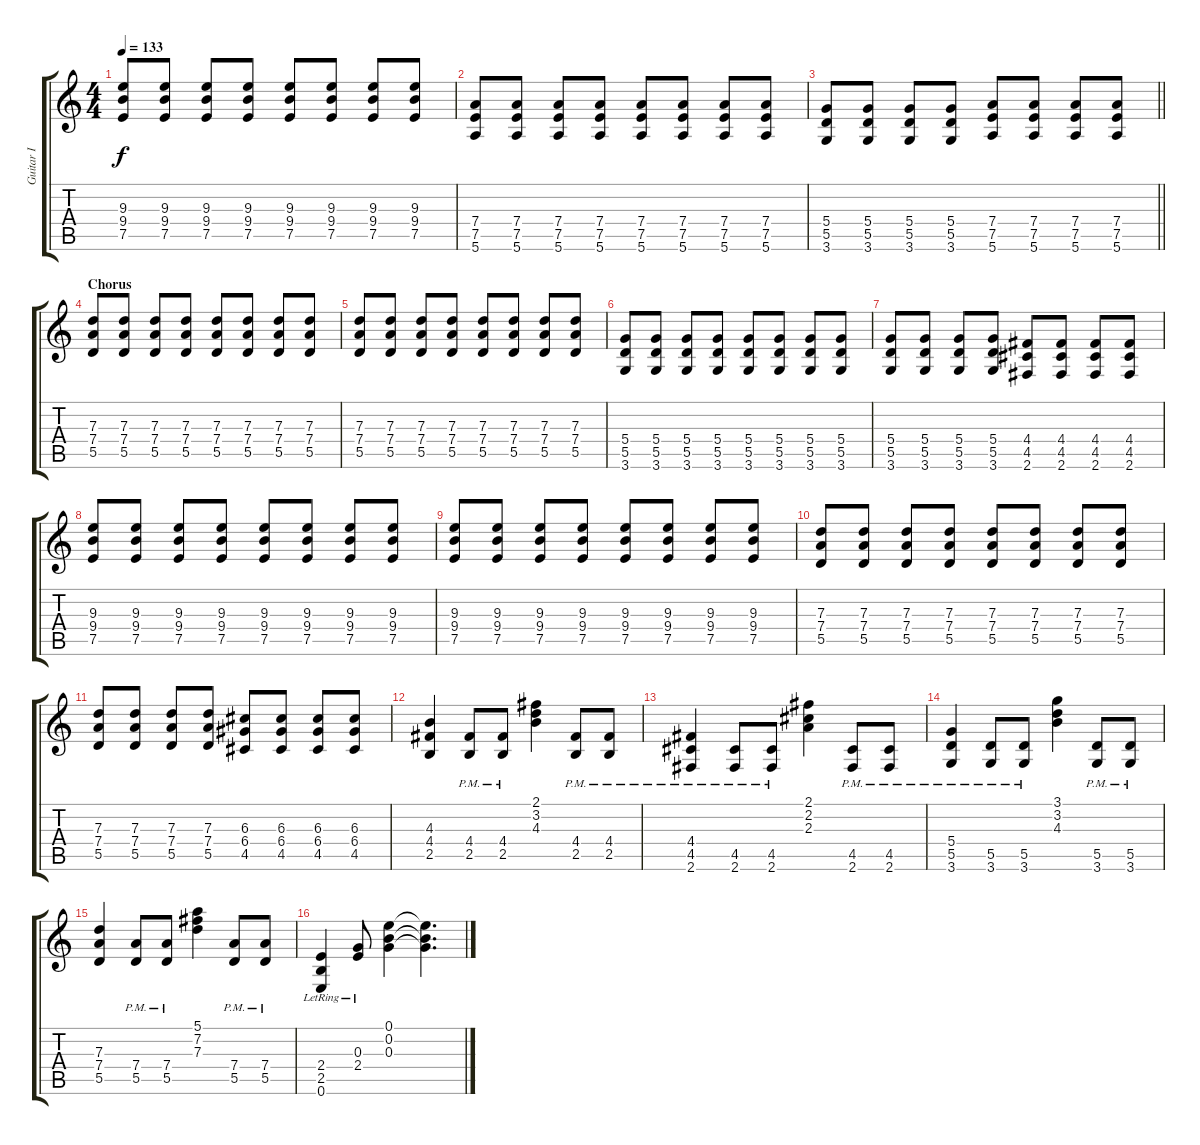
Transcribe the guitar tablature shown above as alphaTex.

\track ("Guitar I" "Guitar I") {instrument overdrivenguitar}
\staff {score tabs}
\tuning (E4 B3 G3 D3 A2 E2) {hide}
\ts (4 4)
\tempo 133
\clef g2
\ks c
(9.3 9.4 7.5).8{dy f} (9.3 9.4 7.5).8 (9.3 9.4 7.5).8 (9.3 9.4 7.5).8 (9.3 9.4 7.5).8 (9.3 9.4 7.5).8 (9.3 9.4 7.5).8 (9.3 9.4 7.5).8 |
(7.4 7.5 5.6).8 (7.4 7.5 5.6).8 (7.4 7.5 5.6).8 (7.4 7.5 5.6).8 (7.4 7.5 5.6).8 (7.4 7.5 5.6).8 (7.4 7.5 5.6).8 (7.4 7.5 5.6).8 |
\barLineRight lightlight
(5.4 5.5 3.6).8 (5.4 5.5 3.6).8 (5.4 5.5 3.6).8 (5.4 5.5 3.6).8 (7.4 7.5 5.6).8 (7.4 7.5 5.6).8 (7.4 7.5 5.6).8 (7.4 7.5 5.6).8 |
\section ("" "Chorus")
(7.3 7.4 5.5).8 (7.3 7.4 5.5).8 (7.3 7.4 5.5).8 (7.3 7.4 5.5).8 (7.3 7.4 5.5).8 (7.3 7.4 5.5).8 (7.3 7.4 5.5).8 (7.3 7.4 5.5).8 |
(7.3 7.4 5.5).8 (7.3 7.4 5.5).8 (7.3 7.4 5.5).8 (7.3 7.4 5.5).8 (7.3 7.4 5.5).8 (7.3 7.4 5.5).8 (7.3 7.4 5.5).8 (7.3 7.4 5.5).8 |
(5.4 5.5 3.6).8 (5.4 5.5 3.6).8 (5.4 5.5 3.6).8 (5.4 5.5 3.6).8 (5.4 5.5 3.6).8 (5.4 5.5 3.6).8 (5.4 5.5 3.6).8 (5.4 5.5 3.6).8 |
(5.4 5.5 3.6).8 (5.4 5.5 3.6).8 (5.4 5.5 3.6).8 (5.4 5.5 3.6).8 (4.4 4.5 2.6).8 (4.4 4.5 2.6).8 (4.4 4.5 2.6).8 (4.4 4.5 2.6).8 |
(9.3 9.4 7.5).8 (9.3 9.4 7.5).8 (9.3 9.4 7.5).8 (9.3 9.4 7.5).8 (9.3 9.4 7.5).8 (9.3 9.4 7.5).8 (9.3 9.4 7.5).8 (9.3 9.4 7.5).8 |
(9.3 9.4 7.5).8 (9.3 9.4 7.5).8 (9.3 9.4 7.5).8 (9.3 9.4 7.5).8 (9.3 9.4 7.5).8 (9.3 9.4 7.5).8 (9.3 9.4 7.5).8 (9.3 9.4 7.5).8 |
(7.3 7.4 5.5).8 (7.3 7.4 5.5).8 (7.3 7.4 5.5).8 (7.3 7.4 5.5).8 (7.3 7.4 5.5).8 (7.3 7.4 5.5).8 (7.3 7.4 5.5).8 (7.3 7.4 5.5).8 |
(7.3 7.4 5.5).8 (7.3 7.4 5.5).8 (7.3 7.4 5.5).8 (7.3 7.4 5.5).8 (6.3 6.4 4.5).8 (6.3 6.4 4.5).8 (6.3 6.4 4.5).8 (6.3 6.4 4.5).8 |
(4.3 4.4 2.5).4 (4.4{pm} 2.5{pm}).8 (4.4{pm} 2.5{pm}).8 (2.1 3.2 4.3).4 (4.4{pm} 2.5{pm}).8 (4.4{pm} 2.5{pm}).8 |
(4.4 4.5 2.6{pm}).4 (4.5{pm} 2.6{pm}).8 (4.5{pm} 2.6{pm}).8 (2.1 2.2 2.3).4 (4.5{pm} 2.6{pm}).8 (4.5{pm} 2.6{pm}).8 |
(5.4 5.5 3.6{pm}).4 (5.5{pm} 3.6{pm}).8 (5.5{pm} 3.6{pm}).8 (3.1 3.2 4.3).4 (5.5{pm} 3.6{pm}).8 (5.5{pm} 3.6{pm}).8 |
(7.3 7.4 5.5).4 (7.4{pm} 5.5{pm}).8 (7.4{pm} 5.5{pm}).8 (5.1 7.2 7.3).4 (7.4{pm} 5.5{pm}).8 (7.4{pm} 5.5{pm}).8 |
(2.4 2.5{lr} 0.6{lr}).4 (0.3 2.4{lr}).8 (0.1 0.2 0.3).4 (0.1{t} 0.2{t} 0.3{t}).4{d}
